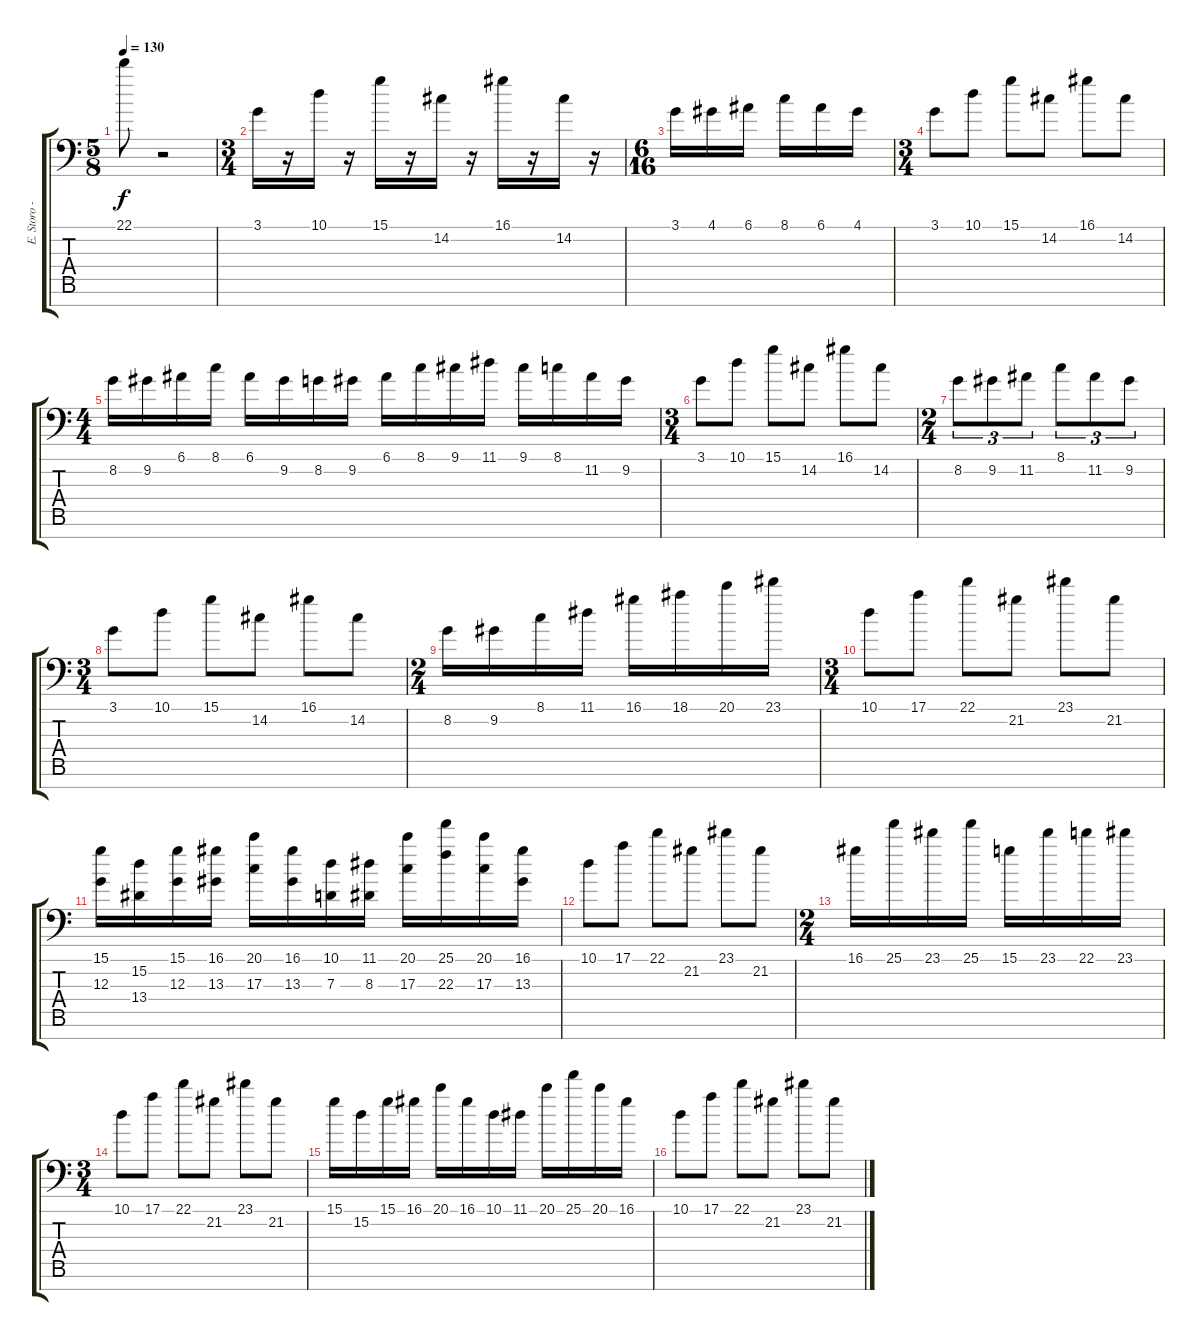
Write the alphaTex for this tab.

\track ("E. Storo - Keyboard" "E. Storo -") {instrument lead2sawtooth}
\staff {score tabs}
\tuning (E4 B3 G3 D3 A2 E2 D1) {hide}
\ts (5 8)
\tempo 130
\clef f4
\ks c
22.1.8{dy f} r.2 |
\ts (3 4)
3.1.16{volume 11 instrument xylophone} r.16 10.1.16 r.16 15.1.16 r.16 14.2.16 r.16 16.1.16 r.16 14.2.16 r.16 |
\ts (6 16)
3.1.16{volume 9} 4.1.16 6.1.16 8.1.16 6.1.16 4.1.16 |
\ts (3 4)
3.1.8{volume 10} 10.1.8 15.1.8 14.2.8 16.1.8 14.2.8 |
\ts (4 4)
8.2.16{volume 10} 9.2.16 6.1.16 8.1.16 6.1.16 9.2.16 8.2.16 9.2.16 6.1.16 8.1.16 9.1.16 11.1.16 9.1.16 8.1.16 11.2.16 9.2.16 |
\ts (3 4)
3.1.8 10.1.8 15.1.8 14.2.8 16.1.8 14.2.8 |
\ts (2 4)
8.2.8{tu (3 2)} 9.2.8{tu (3 2)} 11.2.8{tu (3 2)} 8.1.8{tu (3 2)} 11.2.8{tu (3 2)} 9.2.8{tu (3 2)} |
\ts (3 4)
3.1.8{volume 9} 10.1.8 15.1.8 14.2.8 16.1.8 14.2.8 |
\ts (2 4)
8.2.16{volume 7} 9.2.16 8.1.16 11.1.16 16.1.16 18.1.16 20.1.16 23.1.16 |
\ts (3 4)
10.1.8{volume 9} 17.1.8 22.1.8 21.2.8 23.1.8 21.2.8 |
(15.1 12.3).16{volume 8} (15.2 13.4).16 (15.1 12.3).16 (16.1 13.3).16 (20.1 17.3).16 (16.1 13.3).16 (10.1 7.3).16 (11.1 8.3).16 (20.1 17.3).16 (25.1 22.3).16 (20.1 17.3).16 (16.1 13.3).16 |
10.1.8{volume 9} 17.1.8 22.1.8 21.2.8 23.1.8 21.2.8 |
\ts (2 4)
16.1.16{volume 7} 25.1.16 23.1.16 25.1.16 15.1.16 23.1.16 22.1.16 23.1.16 |
\ts (3 4)
10.1.8{volume 9} 17.1.8 22.1.8 21.2.8 23.1.8 21.2.8 |
15.1.16{volume 8} 15.2.16 15.1.16 16.1.16 20.1.16 16.1.16 10.1.16 11.1.16 20.1.16 25.1.16 20.1.16 16.1.16 |
10.1.8{volume 9} 17.1.8 22.1.8 21.2.8 23.1.8 21.2.8
